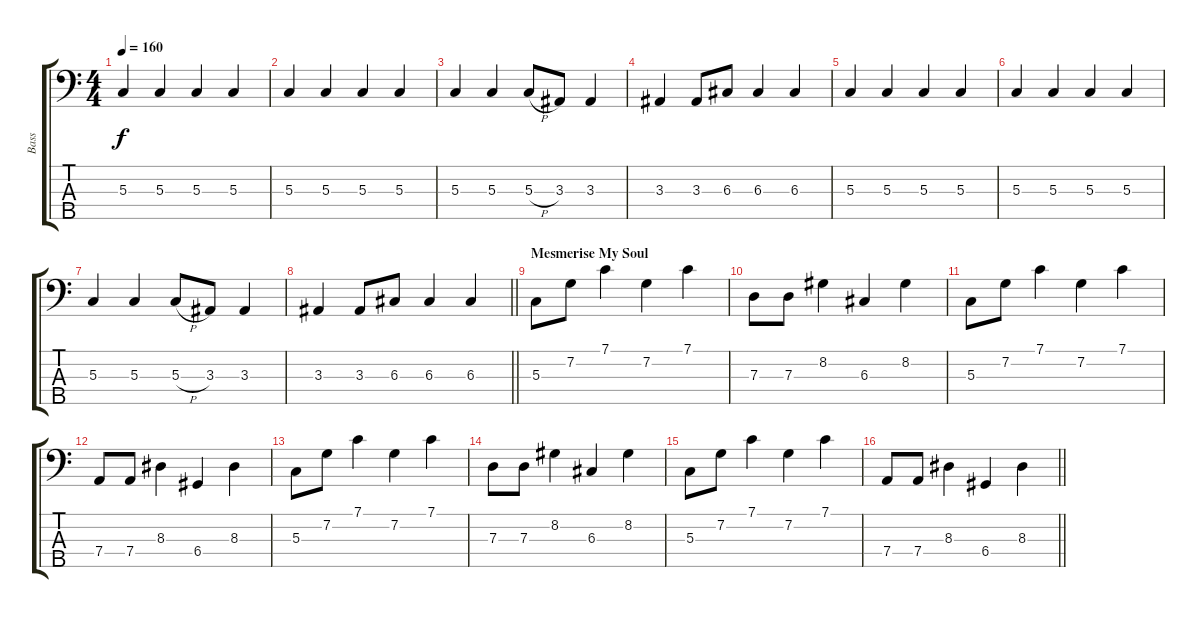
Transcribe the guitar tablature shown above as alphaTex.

\track (" Bass" " Bass") {instrument electricbassfinger}
\staff {score tabs}
\tuning (F2 C2 G1 D1 A0) {hide}
\ts (4 4)
\tempo 160
\clef f4
\ks c
5.3.4{dy f} 5.3.4 5.3.4 5.3.4 |
5.3.4 5.3.4 5.3.4 5.3.4 |
5.3.4 5.3.4 5.3{h}.8 3.3.8 3.3.4 |
3.3.4 3.3.8 6.3.8 6.3.4 6.3.4 |
5.3.4 5.3.4 5.3.4 5.3.4 |
5.3.4 5.3.4 5.3.4 5.3.4 |
5.3.4 5.3.4 5.3{h}.8 3.3.8 3.3.4 |
\barLineRight lightlight
3.3.4 3.3.8 6.3.8 6.3.4 6.3.4 |
\section ("" "Mesmerise My Soul")
5.3.8 7.2.8 7.1.4 7.2.4 7.1.4 |
7.3.8 7.3.8 8.2.4 6.3.4 8.2.4 |
5.3.8 7.2.8 7.1.4 7.2.4 7.1.4 |
7.4.8 7.4.8 8.3.4 6.4.4 8.3.4 |
5.3.8 7.2.8 7.1.4 7.2.4 7.1.4 |
7.3.8 7.3.8 8.2.4 6.3.4 8.2.4 |
5.3.8 7.2.8 7.1.4 7.2.4 7.1.4 |
\barLineRight lightlight
7.4.8 7.4.8 8.3.4 6.4.4 8.3.4
